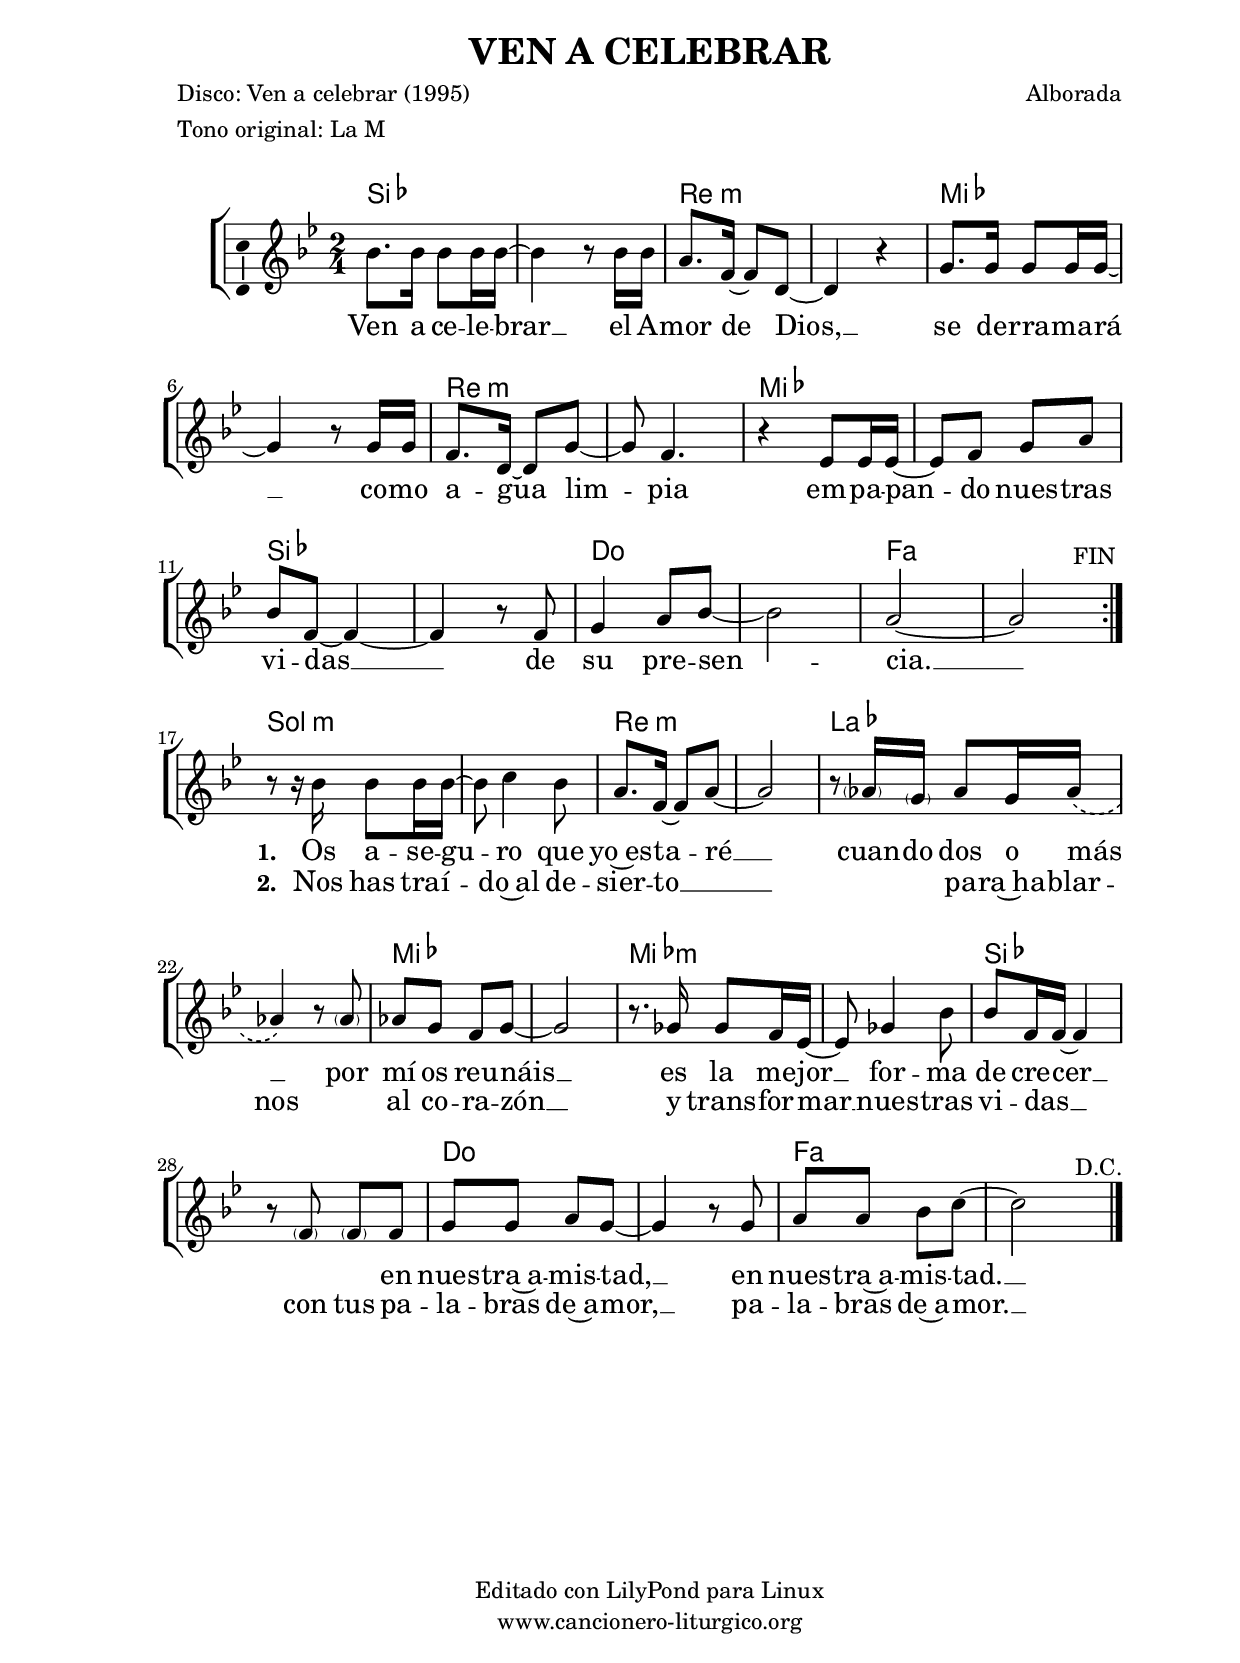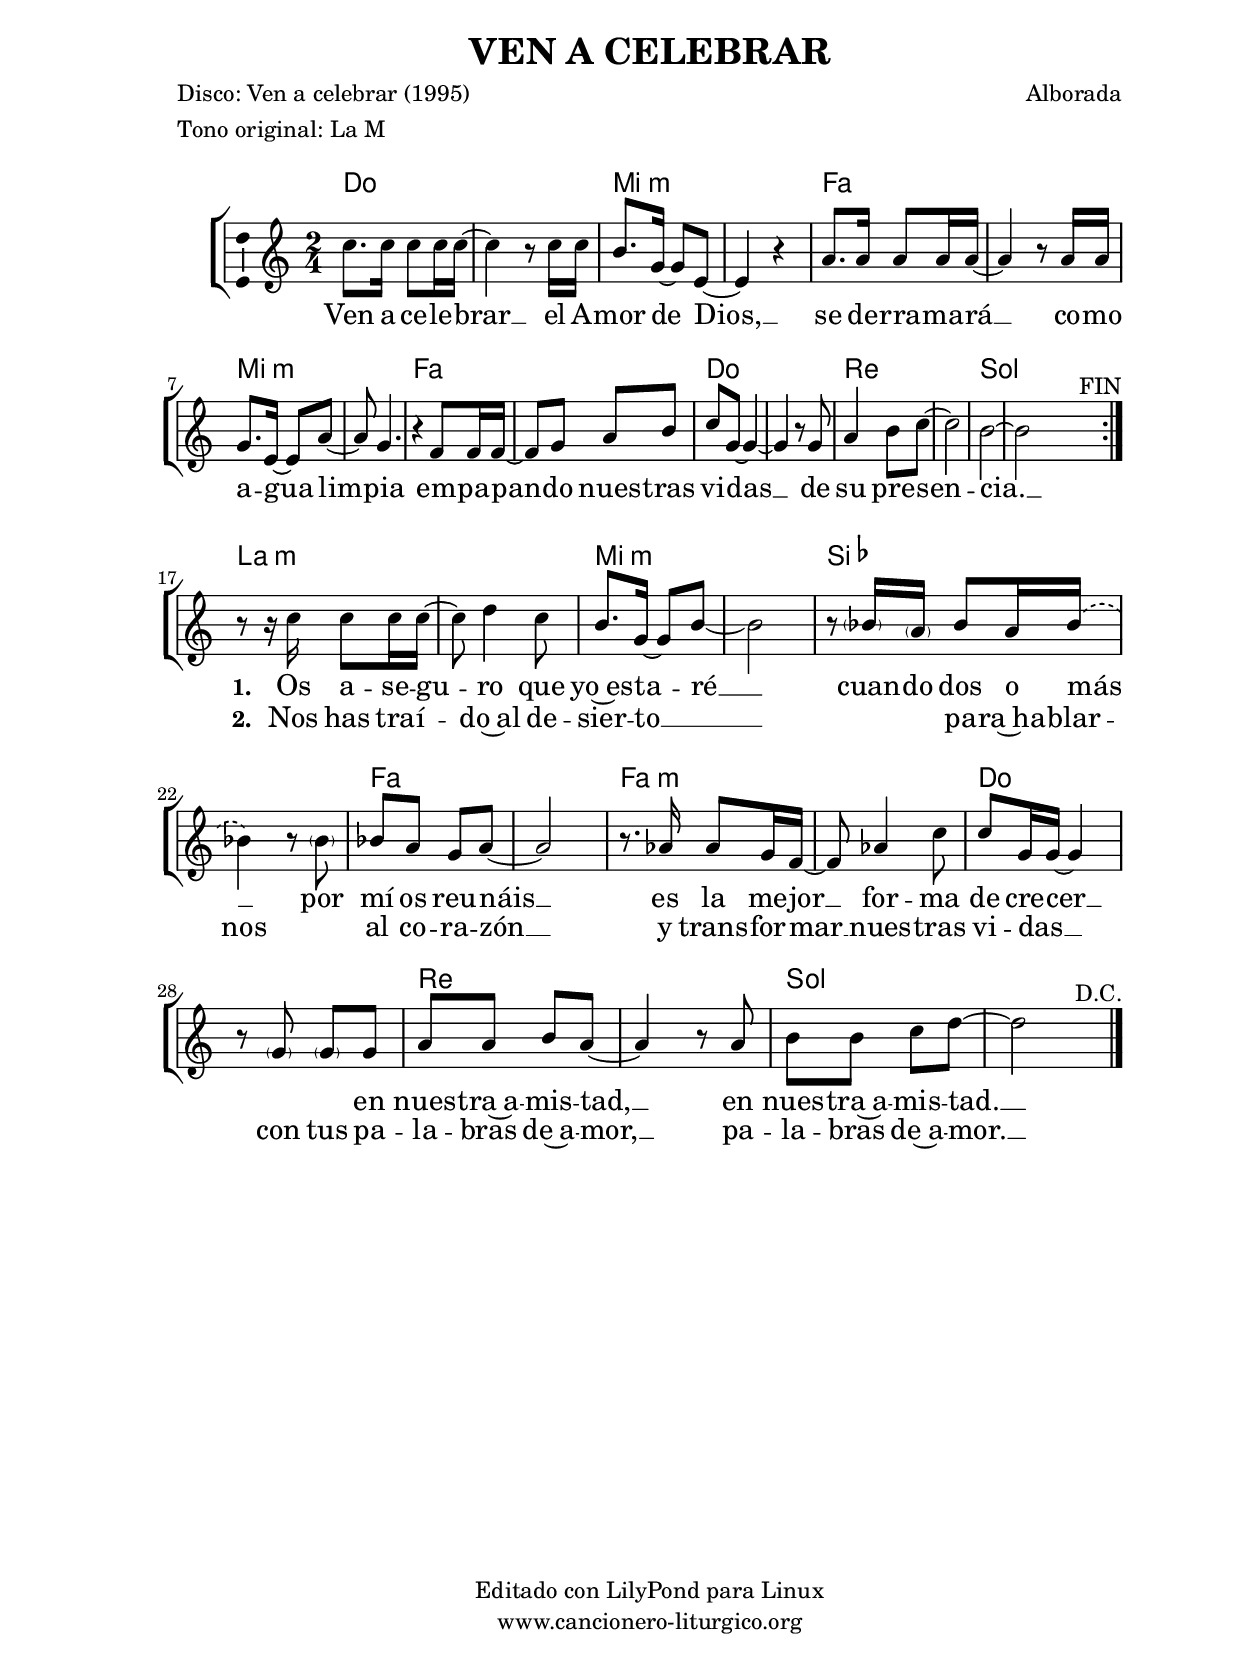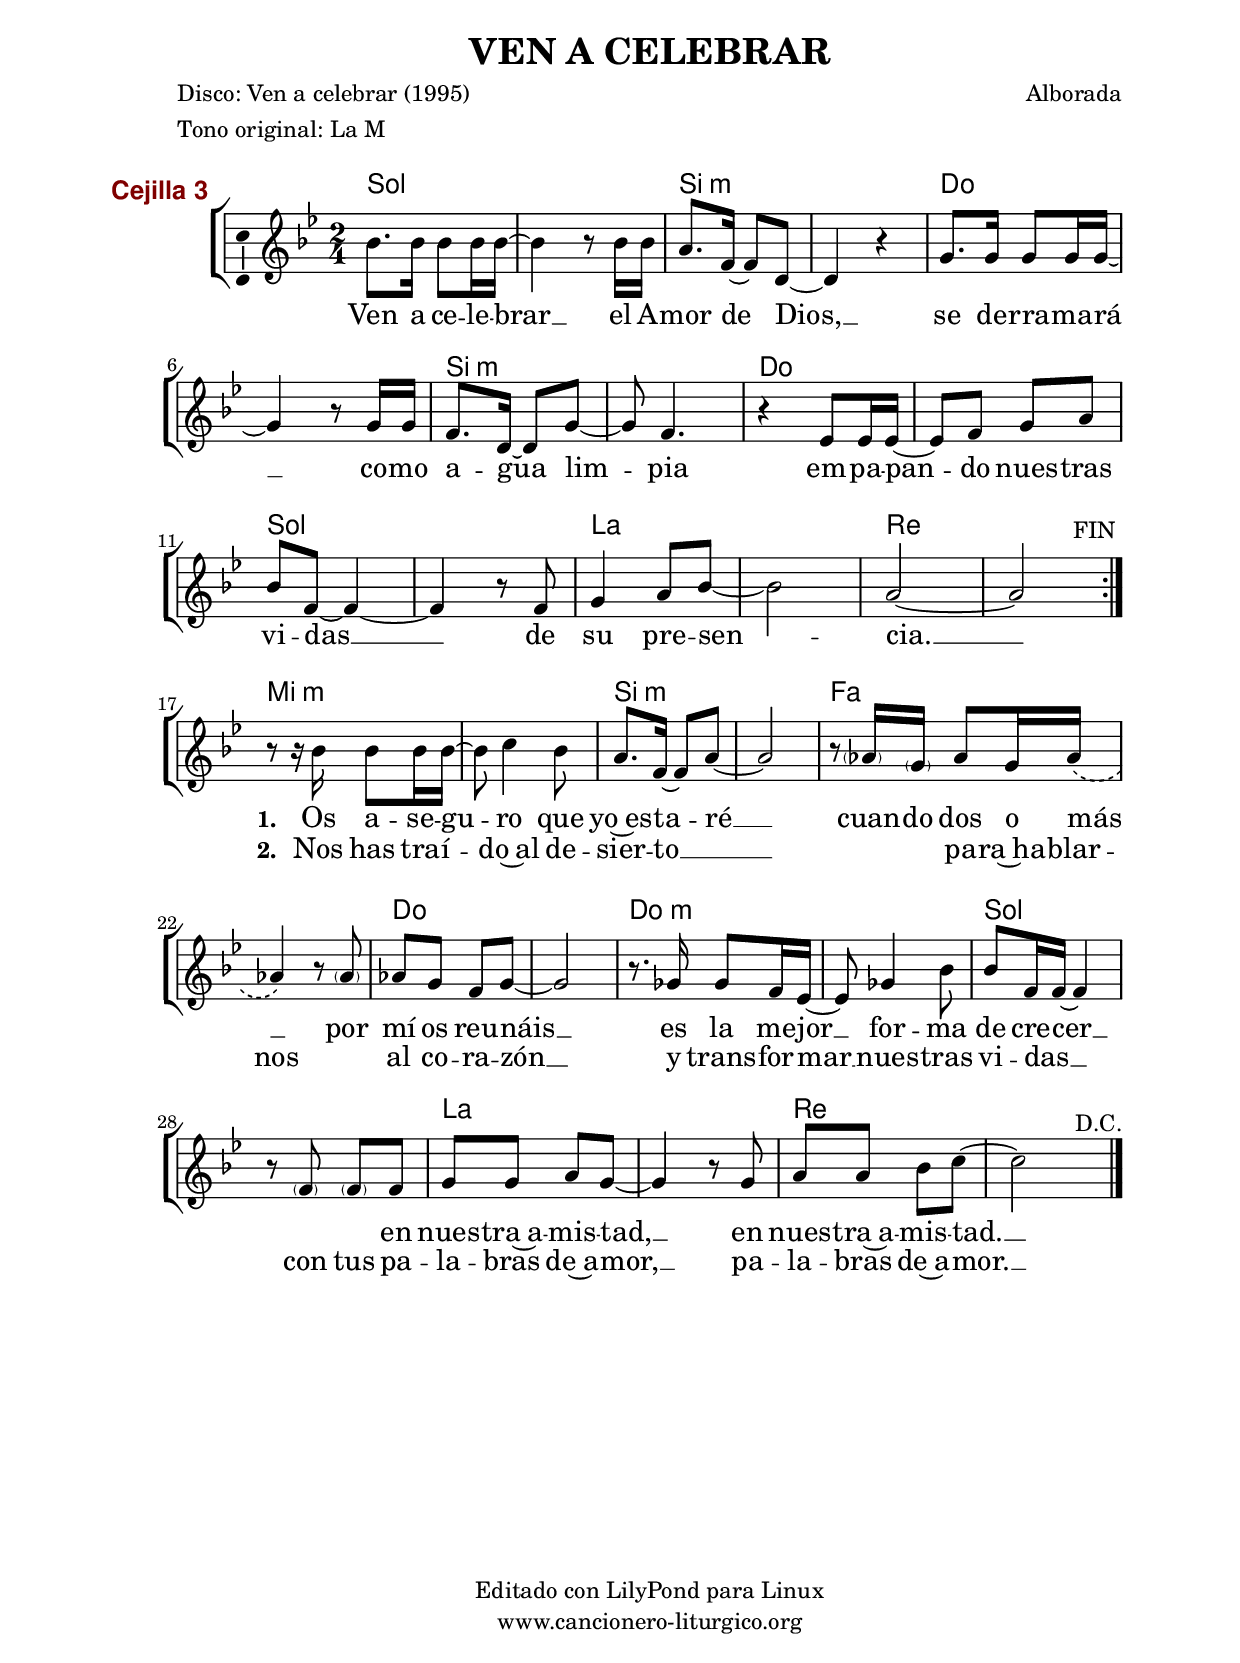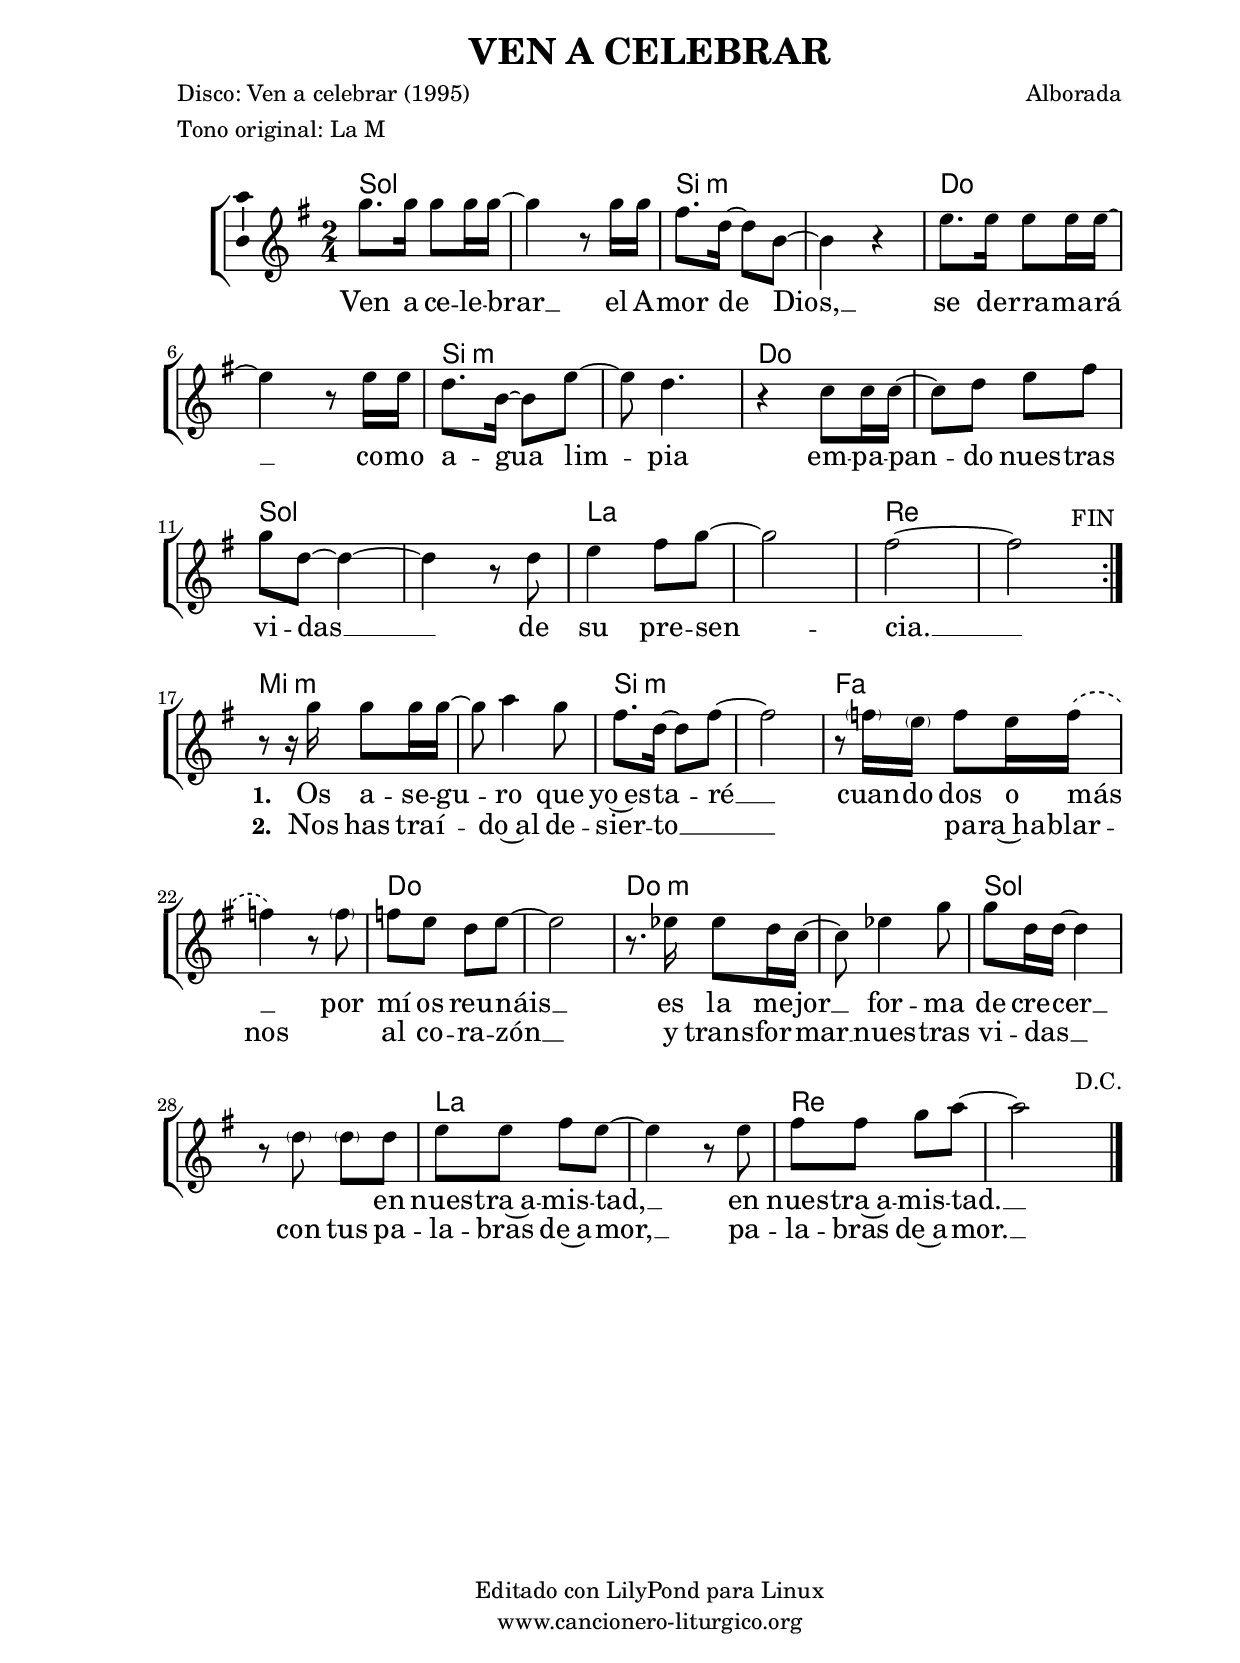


%versión de lilypond para la que se ha escrito esta partitura:
\version "2.16.0"

	%Tamaño papel
	#(set-default-paper-size "a4")
	%Tamaño partitura
	#(set-global-staff-size 20)
	%No responde al pulsar sobre una nota
	#(ly:set-option 'point-and-click #f)

%parámetros del encabezamiento:
\header {
	title = "VEN A CELEBRAR"
	subtitle = ""
	composer = "Alborada"
	poet = "Disco: Ven a celebrar (1995)"
	meter = "Tono original: La M"
	arranger = ""
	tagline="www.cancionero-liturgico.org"
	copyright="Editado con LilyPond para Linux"
	tiempo = ""
	usos = ""
	letra = ""
	}

%parámetros asociados al papel:
\paper  {
	oddHeaderMarkup = \markup {\fill-line { \on-the-fly #not-first-page \fromproperty #'header:title \on-the-fly #not-first-page \fromproperty #'header:composer }}
	evenHeaderMarkup = \markup {\fill-line { \fromproperty #'header:composer \fromproperty #'header:title }}
	#(set-paper-size "a4")
	print-page-number = ##f
	first-page-number = 1
	print-first-page-number = ##f
%	head-separation = 3.0 \cm
	top-margin = 2.0 \cm
	bottom-margin = 0.5\cm
%%%	bottom-margin = -2.5\cm
	left-margin = 3.0 \cm
	line-width = 16.0 \cm 
	indent = 8\mm
	interscoreline = 2.\mm
	between-system-space = 15\mm
%	para que las partituras no llenen la hoja:
	ragged-bottom = ##t
%	idem para la última hoja:
	ragged-last-bottom = ##f
%	para que las partituras llenen el ancho del papel:
	ragged-last = ##f
	after-title-space = 2.5 \cm
%page-count=1
%system-count=7

	%Flexible Vertical Spacing
%	markup-markup-spacing =
%	#'((basic-distance . 15) (minimum-distance . 15) (padding . 3))
	markup-system-spacing =
	#'((basic-distance . 15) (minimum-distance . 15) (padding . 3))
	system-system-spacing =
	#'((basic-distance . 15) (minimum-distance . 15) (padding . 3))
	score-system-spacing =
	#'((basic-distance . 15) (minimum-distance . 15) (padding . 5))
%	top-system-spacing = % header
%	#'((basic-distance . 8) (minimum-distance . 0) (padding . 0))
%	top-markup-spacing =
%	#'((basic-distance . 20) (minimum-distance . 20) (padding . 0))
	last-bottom-spacing = % footer
	#'((basic-distance . 5) (minimum-distance . 5) (padding . 0))
%	score-markup-spacing =
%	#'((basic-distance . 16) (minimum-distance . 13) (padding . 0))

	}


%parámetros que afectan a toda la partitura:
global =  {
	%clave de sol (G):
	\clef G
	%armadura:
	\transpose a bes
	\key a \major
	\tempo 4=100
	\set Score.tempoHideNote = ##t
	}


acordes = {
	\italianChords
	\chordmode {
	\transpose a bes
{

\repeat volta 2 {
a2 s cis:m s d s cis:m s d s a s b s e s
}

fis2:m s cis:m s g s d s d:m s a s b s e s

	}
	}
}

melodia = 

	\transpose a bes
{
	\relative c''{
	\time 2/4

\phrasingSlurDashed

\repeat volta 2 {
a8. a16 a8 a16 a~
a4 r8 a16 a
gis8. e16~e8 cis8~
cis4 r4
fis8. fis16 fis8 fis16 fis~
fis4 r8 fis16 fis
e8. cis16~cis8 fis8~
fis8 e4.
r4 d8 d16 d~
d8 e fis gis
a8 e8~e4~
e4 r8 e8
fis4 gis8 a~
a2
gis2~
gis2^"          FIN"
}

\break

r8 r16 a16 a8 a16 a~
a8 b4 a8
gis8. e16~e8 gis8~
gis2
r8 \parenthesize g16 \parenthesize fis g8 fis16 g
\(g4\) r8 \parenthesize g8
g fis e fis~
fis2
r8. f16 f8 e16 d~
d8 f4 a8
a8 e16 e16~e4
r8 \parenthesize e8 \parenthesize e e
fis8 fis gis fis~
fis4 r8 fis8
gis8 gis a b~
b2^"          D.C."

\bar "|."
	}
	}


texto = \lyricmode {

Ven a ce -- le -- brar __
el A -- mor de Dios, __
se de -- rra -- ma -- rá __
co -- mo a -- gua lim -- pia
em -- pa -- pan -- do nues -- tras vi -- das __
de su pre -- sen -- cia. __

\set stanza =#"1. " Os a -- se -- gu -- ro que yo~es -- ta -- ré __
cuan -- do dos o más __ _
por mí os reu -- náis __
es la me -- jor __ for -- ma de cre -- cer __
"  " "  " en nues -- tra~a -- mis -- tad, __
en nues -- tra~a -- mis -- tad. __

	}

textodos = \lyricmode {

\skip1 \skip1 \skip1 \skip1 \skip1 \skip1
\skip1 \skip1 \skip1 \skip1 \skip1 \skip1
\skip1 \skip1 \skip1 \skip1 \skip1 \skip1
\skip1 \skip1 \skip1 \skip1 \skip1 \skip1
\skip1 \skip1 \skip1 \skip1 \skip1 \skip1
\skip1 \skip1 \skip1 \skip1

\set stanza =#"2. " Nos has tra -- í -- do~al de -- sier -- to __ _
"  " "  " pa -- ra~ha -- blar -- nos "  " al co -- ra -- zón __
y trans -- for -- mar __ nues -- tras vi -- das __ _
con tus pa -- la -- bras de~a -- mor, __
pa -- la -- bras de~a -- mor. __

	}


acordesStaff = \context ChordNames = acordesStaff <<
	\set chordChanges = ##t
	\acordes
	>>


%%%%%%%%%%%%%%%%%%%%%%%%%%%%%%%%%%% CEJILLA %%%%%%%%%%%%%%%%%%%%%%%%%%%%%%%%%%%
acordescejilla = {
%%%	\override ChordNames.ChordName #'font-size = #-1
%%%	\override ChordNames.ChordName #'font-series = #'bold
	\transpose bes g {
		\acordes
		}
	}

acordescejillaStaff = \context ChordNames = acordescejillaStaff <<
	\set Staff.instrumentName = \markup \with-color #darkred \larger \bold \sans "Cejilla 3"
	\set chordChanges = ##t
	\acordescejilla
	>>
%%%%%%%%%%%%%%%%%%%%%%%%%%%%%%%%%%% CEJILLA %%%%%%%%%%%%%%%%%%%%%%%%%%%%%%%%%%%


vozStaff = \context Voice = vozStaff
\with {\consists "Ambitus_engraver"}
<<
%	\set Staff.instrumentName = ""
%	\set Staff.shortInstrumentName = ""
%	\set Staff.midiInstrument = #"clarinet"
%	\set Staff.midiInstrument = #"cello"
%	\set Staff.midiInstrument = #"flute"
	\set Staff.midiInstrument = #"electric guitar (jazz)"
%	\set Staff.midiInstrument = #"english horn"
%	\set Staff.midiInstrument = #"violin"
%	\set Staff.midiInstrument = #"glockenspiel"
	\set Staff.midiMinimumVolume = #0.7
	\set Staff.midiMaximumVolume = #0.9
	\global
	\melodia
	>>

textoStaff = \context Lyrics = textoStaff <<
	\lyricsto vozStaff \texto
	>>

textodosStaff = \context Lyrics = textodosStaff <<
	\lyricsto vozStaff \textodos
	>>

\book {
	\score {
		\context ChoirStaff {
			\override StaffGroup.SystemStartBracket #'collapse-height = #1
			\override Score.SystemStartBar #'collapse-height = #1
			<<
			\acordesStaff
			\vozStaff
			\textoStaff
			\textodosStaff
			>>
			}
		\layout {
	    		\context {
				\Lyrics
				\override LyricText #'font-size = #2
				}
	   		 \context {
				\Score
				\override StaffSymbol #'staff-space = #(magstep +3)
				}
			}
		}
	\score {
		\unfoldRepeats
		\context ChoirStaff {
			<<
			\acordesStaff
			\vozStaff
			>>
			}
		\midi {
	  		\context {
	  			\Score
				tempoWholesPerMinute = #(ly:make-moment 70 4)
				}
			}
		}
	}


%Partitura para guitarra
#(define output-suffix "G")
\book {
	\score {
		\context ChoirStaff {
			\override StaffGroup.SystemStartBracket #'collapse-height = #1
			\override Score.SystemStartBar #'collapse-height = #1
			<<
			\acordescejillaStaff
			\vozStaff
			\textoStaff
			\textodosStaff
			>>
			}
		\layout {
%%%%%%%%%%%%%%%%%%%%%%%%%%%%%%%%%%% CEJILLA %%%%%%%%%%%%%%%%%%%%%%%%%%%%%%%%%%%
			\context {
				\ChordNames \consists Instrument_name_engraver
				}
%%%%%%%%%%%%%%%%%%%%%%%%%%%%%%%%%%% CEJILLA %%%%%%%%%%%%%%%%%%%%%%%%%%%%%%%%%%%
	    		\context {
				\Lyrics
				\override LyricText #'font-size = #2
				}
	   		 \context {
				\Score
				\override StaffSymbol #'staff-space = #(magstep +3)
				}
			}
		}
	}


#(define output-suffix "C")
\book {
	\score {
		\context ChoirStaff {
			\override StaffGroup.SystemStartBracket #'collapse-height = #1
			\override Score.SystemStartBar #'collapse-height = #1
\transpose c d
			<<
			\acordesStaff
			\vozStaff
			\textoStaff
			\textodosStaff
			>>
			}
		\layout {
	    		\context {
				\Lyrics
				\override LyricText #'font-size = #2
				}
	   		 \context {
				\Score
				\override StaffSymbol #'staff-space = #(magstep +3)
				}
			}
		}
	}


#(define output-suffix "S")
\book {
	\score {
		\context ChoirStaff {
			\override StaffGroup.SystemStartBracket #'collapse-height = #1
			\override Score.SystemStartBar #'collapse-height = #1
\transpose c a
			<<
			\acordesStaff
			\vozStaff
			\textoStaff
			\textodosStaff
			>>
			}
		\layout {
	    		\context {
				\Lyrics
				\override LyricText #'font-size = #2
				}
	   		 \context {
				\Score
				\override StaffSymbol #'staff-space = #(magstep +3)
				}
			}
		}
	}


